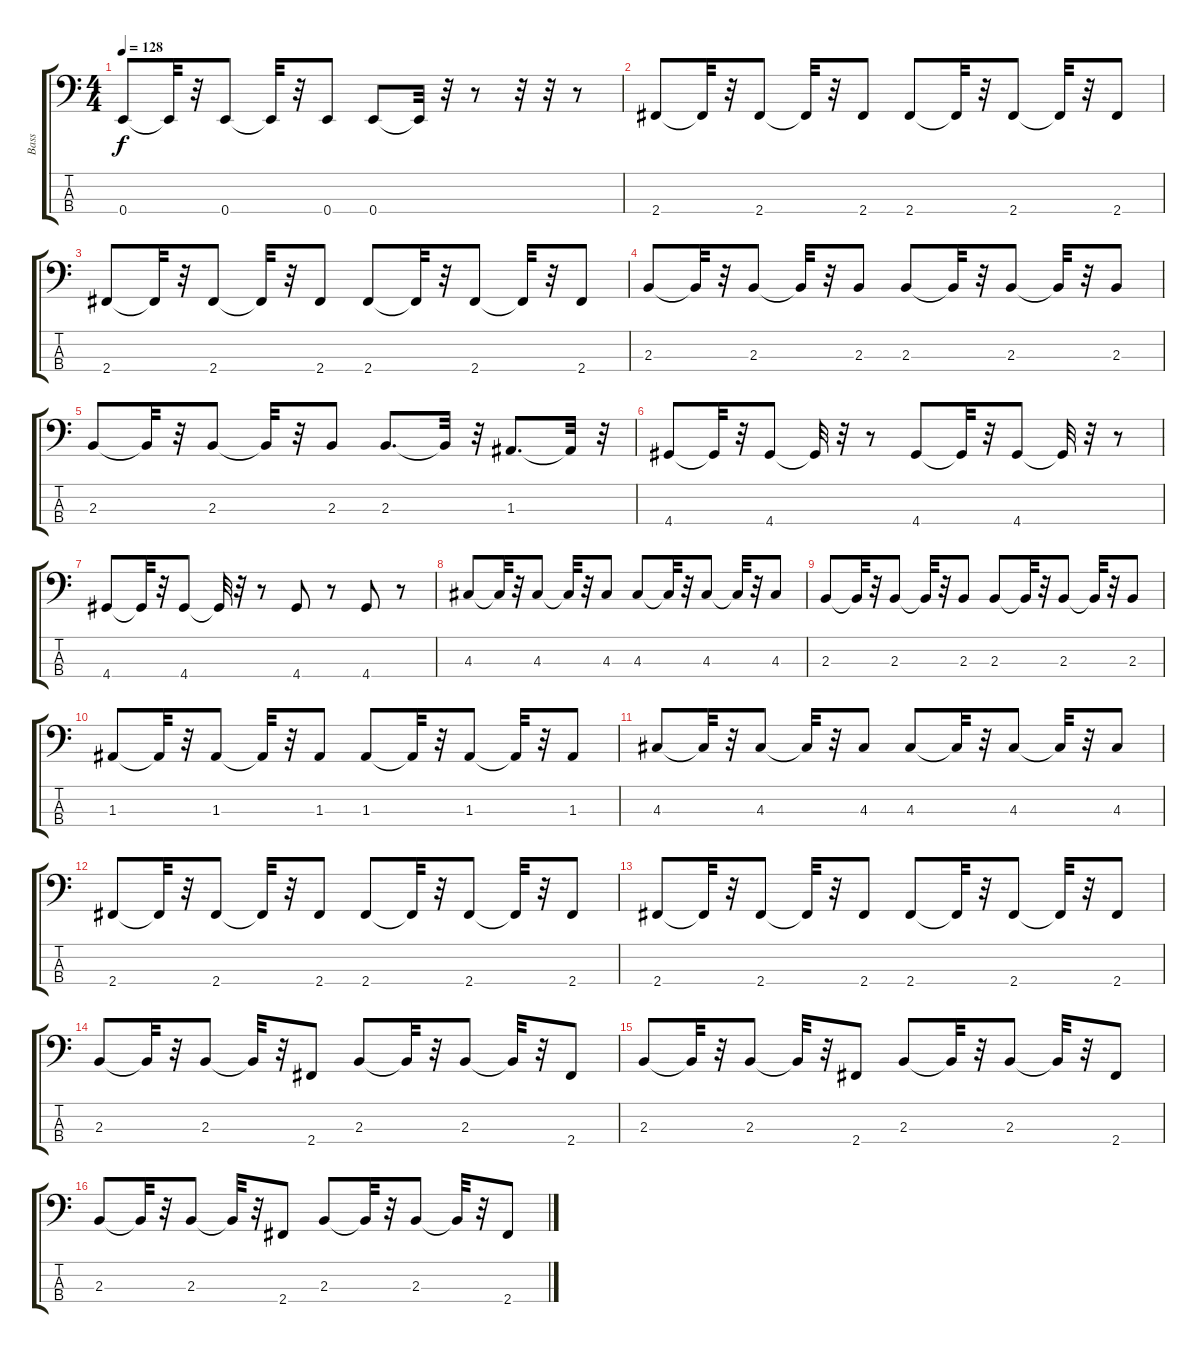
\track ("Bass" "Bass") {instrument synthbass1}
\staff {score tabs}
\tuning (G2 D2 A1 E1) {hide}
\ts (4 4)
\tempo 128
\clef f4
\ks c
0.4.8{dy f} 0.4{t}.32 r.32 0.4.8 0.4{t}.32 r.32 0.4.8 0.4.8 0.4{t}.32 r.32 r.8 r.32 r.32 r.8 |
2.4.8 2.4{t}.32 r.32 2.4.8 2.4{t}.32 r.32 2.4.8 2.4.8 2.4{t}.32 r.32 2.4.8 2.4{t}.32 r.32 2.4.8 |
2.4.8 2.4{t}.32 r.32 2.4.8 2.4{t}.32 r.32 2.4.8 2.4.8 2.4{t}.32 r.32 2.4.8 2.4{t}.32 r.32 2.4.8 |
2.3.8 2.3{t}.32 r.32 2.3.8 2.3{t}.32 r.32 2.3.8 2.3.8 2.3{t}.32 r.32 2.3.8 2.3{t}.32 r.32 2.3.8 |
2.3.8 2.3{t}.32 r.32 2.3.8 2.3{t}.32 r.32 2.3.8 2.3.8{d} 2.3{t}.32 r.32 1.3.8{d} 1.3{t}.32 r.32 |
4.4.8 4.4{t}.32 r.32 4.4.8 4.4{t}.32 r.32 r.8 4.4.8 4.4{t}.32 r.32 4.4.8 4.4{t}.32 r.32 r.8 |
4.4.8 4.4{t}.32 r.32 4.4.8 4.4{t}.32 r.32 r.8 4.4.8 r.8 4.4.8 r.8 |
4.3.8 4.3{t}.32 r.32 4.3.8 4.3{t}.32 r.32 4.3.8 4.3.8 4.3{t}.32 r.32 4.3.8 4.3{t}.32 r.32 4.3.8 |
2.3.8 2.3{t}.32 r.32 2.3.8 2.3{t}.32 r.32 2.3.8 2.3.8 2.3{t}.32 r.32 2.3.8 2.3{t}.32 r.32 2.3.8 |
1.3.8 1.3{t}.32 r.32 1.3.8 1.3{t}.32 r.32 1.3.8 1.3.8 1.3{t}.32 r.32 1.3.8 1.3{t}.32 r.32 1.3.8 |
4.3.8 4.3{t}.32 r.32 4.3.8 4.3{t}.32 r.32 4.3.8 4.3.8 4.3{t}.32 r.32 4.3.8 4.3{t}.32 r.32 4.3.8 |
2.4.8 2.4{t}.32 r.32 2.4.8 2.4{t}.32 r.32 2.4.8 2.4.8 2.4{t}.32 r.32 2.4.8 2.4{t}.32 r.32 2.4.8 |
2.4.8 2.4{t}.32 r.32 2.4.8 2.4{t}.32 r.32 2.4.8 2.4.8 2.4{t}.32 r.32 2.4.8 2.4{t}.32 r.32 2.4.8 |
2.3.8 2.3{t}.32 r.32 2.3.8 2.3{t}.32 r.32 2.4.8 2.3.8 2.3{t}.32 r.32 2.3.8 2.3{t}.32 r.32 2.4.8 |
2.3.8 2.3{t}.32 r.32 2.3.8 2.3{t}.32 r.32 2.4.8 2.3.8 2.3{t}.32 r.32 2.3.8 2.3{t}.32 r.32 2.4.8 |
2.3.8 2.3{t}.32 r.32 2.3.8 2.3{t}.32 r.32 2.4.8 2.3.8 2.3{t}.32 r.32 2.3.8 2.3{t}.32 r.32 2.4.8
